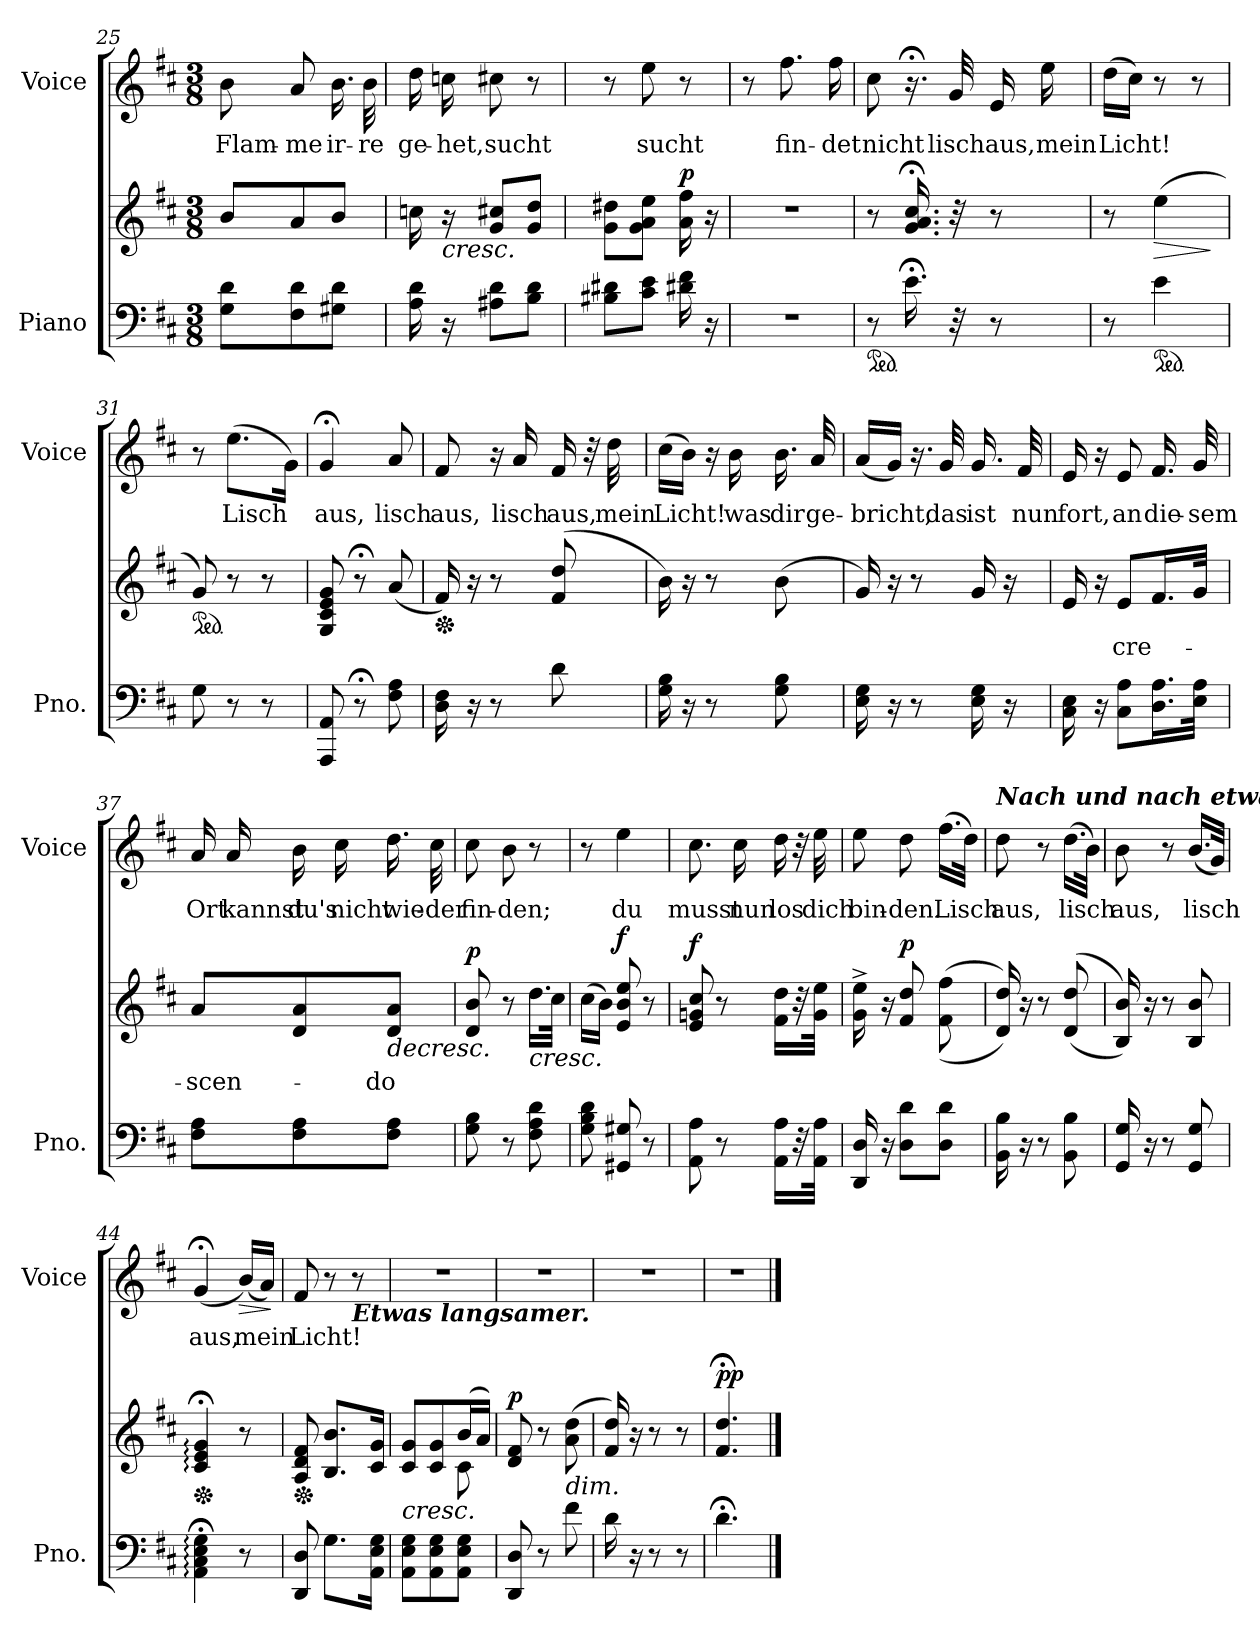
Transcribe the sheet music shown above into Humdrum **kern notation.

**kern	**kern	**text	**dynam	**kern	**text	**dynam
*part2	*part2	*part2	*part2	*part1	*part1	*part1
*staff3	*staff2	*staff2	*staff2/3	*staff1	*staff1	*staff1
*I"Piano	*	*	*	*I"Voice	*	*
*I'Pno.	*	*	*	*I'Voice	*	*
*clefF4	*clefG2	*	*	*clefG2	*	*
*k[f#c#]	*k[f#c#]	*	*	*k[f#c#]	*	*
*D:	*D:	*	*	*D:	*	*
*M3/8	*M3/8	*	*	*M3/8	*	*
=25	=25	=25	=25	=25	=25	=25
!	!	!	!	!	!LO:LY:b	!
8G\ 8d\L	8b/L	.	.	8b\	Flam-	.
!	!	!	!	!	!LO:LY:b	!
8F#\ 8d\	8a/	.	.	8a/	-me	.
!	!	!	!	!	!LO:LY:b	!
8G#X\ 8d\J	8b/J	.	.	16.b\	ir-	.
!	!	!	!	!	!LO:LY:b	!
.	.	.	.	32b\	-re	.
=26	=26	=26	=26	=26	=26	=26
!	!	!	!	!	!LO:LY:b	!
16A\ 16d\	16ccn\	.	.	16dd\	ge-	.
!	!LO:TX:b:i:t=cresc.	!	!	!	!	!
!	!	!	!	!	!LO:LY:b	!
16r	16r	.	.	16ccn\	-het,	.
!	!	!	!	!	!LO:LY:b	!
8A#X\ 8d\L	8g/ 8cc#X/L	.	.	8cc#X\	sucht	.
8B\ 8d\J	8g/ 8dd/J	.	.	8r	.	.
=27	=27	=27	=27	=27	=27	=27
8B#X\ 8d#X\L	8g\ 8dd#X\L	.	.	8r	.	.
!	!	!	!	!	!LO:LY:b	!
8c#\ 8e\J	8g\ 8a\ 8ee\J	.	.	8ee\	sucht	.
!	!	!	!LO:DY:b	!	!	!
16d#X\ 16f#\	16a\ 16ff#\	.	p	8r	.	.
16r	16r	.	.	.	.	.
=28	=28	=28	=28	=28	=28	=28
!LO:N:vis=1	!LO:N:vis=1	!	!	!	!	!
4.r	4.r	.	.	8r	.	.
!	!	!	!	!	!LO:LY:b	!
.	.	.	.	8.ff#\	fin-	.
!	!	!	!	!	!LO:LY:b	!
.	.	.	.	16ff#\	-det	.
=29	=29	=29	=29	=29	=29	=29
*ped	*	*	*	*	*	*
*	*^	*	*	*	*	*
!	!	!	!	!	!	!LO:LY:b	!
8r	8r	8ryy	.	.	8cc#\	nicht	.
16.e;<\	16.g/; 16.a/; 16.cc#/;	16.ryy	.	.	16.r;<	.	.
!	!	!	!	!	!	!LO:LY:b	!
32r	32r	8ryy	.	.	32g/	lisch	.
!	!	!	!	!	!	!LO:LY:b	!
8r	8r	.	.	.	16e/	aus,	.
!	!	!	!	!	!	!LO:LY:b	!
.	.	.	.	.	16ee\	mein	.
.	.	32ryy	.	.	.	.	.
!!LO:LB:g=z
=30	=30	=30	=30	=30	=30	=30	=30
!	!	!	!	!	!	!LO:LY:b	!
*	*v	*v	*	*	*	*	*
8r	8r	.	.	(>16dd\LL	Licht!	.
.	.	.	.	16cc#\JJ)	.	.
*ped	*	*	*	*	*	*
!	!	!	!LO:HP:b	!	!	!
4e\	(>4ee\	.	>	8r	.	.
.	.	.	.	8r	.	.
.	.	.	]	.	.	.
=31	=31	=31	=31	=31	=31	=31
*	*ped	*	*	*	*	*
8G\	8g/)	.	.	8r	.	.
!	!	!	!	!	!LO:LY:b	!
8r	8r	.	.	(>8.ee\L	Lisch	.
8r	8r	.	.	.	.	.
.	.	.	.	16g\Jk)	.	.
=32	=32	=32	=32	=32	=32	=32
!	!	!	!	!	!LO:LY:b	!
8AAA/ 8AA/	8G/ 8c#/ 8e/ 8g/	.	.	4g;/	aus,	.
8r;<	8r;<	.	.	.	.	.
!	!	!	!	!	!LO:LY:b	!
8F#\ 8A\	(<8a/	.	.	8a/	lisch	.
=33	=33	=33	=33	=33	=33	=33
*	*Xped	*	*	*	*	*
!	!	!	!	!	!LO:LY:b	!
16D\ 16F#\	16f#/)	.	.	8f#/	aus,	.
16r	16r	.	.	.	.	.
8r	8r	.	.	16r	.	.
!	!	!	!	!	!LO:LY:b	!
.	.	.	.	16a/	lisch	.
!	!	!	!	!	!LO:LY:b	!
8d\	(8f#/ 8dd/	.	.	16f#/	aus,	.
.	.	.	.	32r	.	.
!	!	!	!	!	!LO:LY:b	!
.	.	.	.	32dd\	mein	.
=34	=34	=34	=34	=34	=34	=34
!	!	!	!	!	!LO:LY:b	!
16G\ 16B\	16b\)	.	.	(>16cc#\LL	Licht!	.
16r	16r	.	.	16b\JJ)	.	.
8r	8r	.	.	16r	.	.
!	!	!	!	!	!LO:LY:b	!
.	.	.	.	16b\	was	.
!	!	!	!	!	!LO:LY:b	!
8G\ 8B\	(>8b\	.	.	16.b\	dir	.
!	!	!	!	!	!LO:LY:b	!
.	.	.	.	32a/	ge-	.
=35	=35	=35	=35	=35	=35	=35
!	!	!	!	!	!LO:LY:b	!
16E\ 16G\	16g/)	.	.	(<16a/LL	-bricht,	.
16r	16r	.	.	16g/JJ)	.	.
8r	8r	.	.	16.r	.	.
!	!	!	!	!	!LO:LY:b	!
.	.	.	.	32g/	das	.
!	!	!	!	!	!LO:LY:b	!
16E\ 16G\	16g/	.	.	16.g/	ist	.
16r	16r	.	.	.	.	.
!	!	!	!	!	!LO:LY:b	!
.	.	.	.	32f#/	nun	.
!!LO:LB:g=z
=36	=36	=36	=36	=36	=36	=36
!	!	!	!	!	!LO:LY:b	!
16C#\ 16E\	16e/	.	.	16e/	fort,	.
16r	16r	.	.	16r	.	.
!	!	!LO:LY:b	!	!	!LO:LY:b	!
8C#\ 8A\L	8e/L	cre-	.	8e/	an	.
!	!	!	!	!	!LO:LY:b	!
16.D\ 16.A\L	16.f#/L	.	.	16.f#/	die-	.
!	!	!	!	!	!LO:LY:b	!
32E\ 32A\JJk	32g/JJk	.	.	32g/	-sem	.
=37	=37	=37	=37	=37	=37	=37
!	!	!LO:LY:b	!	!	!LO:LY:b	!
8F#\ 8A\L	8a/L	-scen-	.	16a/	Ort	.
!	!	!	!	!	!LO:LY:b	!
.	.	.	.	16a/	kannst	.
!	!	!	!	!	!LO:LY:b	!
8F#\ 8A\	8d/ 8a/	.	]	16b\	du's	.
!	!	!	!	!	!LO:LY:b	!
.	.	.	.	16cc#\	nicht	.
!	!	!LO:LY:b	!LO:HP:b	!	!LO:LY:b	!
8F#\ 8A\J	8d/ 8a/J	-do	>	16.dd\	wie-	.
!	!	!	!	!	!LO:LY:b	!
.	.	.	.	32cc#\	-der	.
=38	=38	=38	=38	=38	=38	=38
!	!	!	!LO:DY:b	!	!LO:LY:b	!
8G\ 8B\	8d/ 8b/	.	p	8cc#\	fin-	.
!	!	!	!	!	!LO:LY:b	!
8r	8r	.	.	8b\	-den;	.
!	!LO:TX:b:i:t=cresc.	!	!	!	!	!
8F#\ 8A\ 8d\	16.dd\LL	.	.	8r	.	.
.	32cc#\JJk	.	.	.	.	.
=39	=39	=39	=39	=39	=39	=39
8G\ 8B\ 8d\	(>16cc#\LL	.	.	8r	.	.
.	16b\JJ)	.	.	.	.	.
!	!	!	!LO:DY:b	!	!LO:LY:b	!
8GG#X/ 8G#X/	8e/ 8b/ 8ee/	.	f	4ee\	du	.
8r	8r	.	.	.	.	.
=40	=40	=40	=40	=40	=40	=40
!	!	!	!LO:DY:b	!	!LO:LY:b	!
8AA\ 8A\	8e/ 8gn/ 8cc#/	.	f	8.cc#\	musst	.
8r	8r	.	.	.	.	.
!	!	!	!	!	!LO:LY:b	!
.	.	.	.	16cc#\	nun	.
!	!	!	!	!	!LO:LY:b	!
16AA\ 16A\KL	16f#\ 16dd\KL	.	.	16dd\	los	.
32r	32r	.	.	32r	.	.
!	!	!	!	!	!LO:LY:b	!
32AA\ 32A\Jkk	32g\ 32ee\Jkk	.	.	32ee\	dich	.
!!LO:LB:g=z
=41	=41	=41	=41	=41	=41	=41
!	!	!	!	!	!LO:LY:b	!
16DD/ 16D/	16g\^> 16ee\^>	.	.	8ee\	bin-	.
16r	16r	.	.	.	.	.
!	!	!	!LO:DY:b	!	!LO:LY:b	!
8D\ 8d\L	8f#/ 8dd/	.	p	8dd\	-den.	.
!	!	!	!	!	!LO:LY:b	!
8D\ 8d\J	(>(8f#\ 8ff#\	.	.	(>16.ff#\LL	Lisch	.
.	.	.	.	32dd\JJk)	.	.
=42	=42	=42	=42	=42	=42	=42
!	!	!	!	!LO:TX:a:Bi:t=Nach und nach etwas langsamer.	!	!
!	!	!	!	!	!LO:LY:b	!
16BB\ 16B\	16d/ 16dd/))	.	.	8dd\	aus,	.
16r	16r	.	.	.	.	.
8r	8r	.	.	8r	.	.
!	!	!	!	!	!LO:LY:b	!
8BB\ 8B\	(<(8d/ 8dd/	.	.	(>16.dd\LL	lisch	.
.	.	.	.	32b\JJk)	.	.
=43	=43	=43	=43	=43	=43	=43
!	!	!	!	!	!LO:LY:b	!
16GG/ 16G/	16B/ 16b/))	.	.	8b\	aus,	.
16r	16r	.	.	.	.	.
8r	8r	.	.	8r	.	.
!	!	!	!	!	!LO:LY:b	!
8GG/ 8G/	8B/ 8b/	.	.	(<16.b/LL	lisch	.
.	.	.	.	32g/JJk)	.	.
=44	=44	=44	=44	=44	=44	=44
*	*Xped	*	*	*	*	*
*	*^	*	*	*	*	*
!	!	!	!	!	!	!LO:LY:b	!
4AA\:;< 4C#\:;< 4E\:;< 4G\:;<	4c#/:; 4e/:; 4g/:;	4ryy	.	.	(<4g;/	aus,	.
!	!	!	!	!	!	!LO:LY:b	!LO:HP:b
8r	8r	8ryy	.	.	(<16b/LL)	mein	>
.	.	.	.	.	16a/JJ)	.	.
*	*v	*v	*	*	*	*	*
.	.	.	.	.	.	]
=45	=45	=45	=45	=45	=45	=45
*	*Xped	*	*	*	*	*
!	!	!	!	!	!LO:LY:b	!
8DD/ 8D/	8A/ 8d/ 8f#/	.	.	8f#/	Licht!	.
8.G\L	8.B/ 8.b/L	.	.	8r	.	.
!	!	!	!	!LO:TX:b:Bi:t=Etwas langsamer.	!	!
.	.	.	.	8r	.	.
16AA\ 16E\ 16G\Jk	16c#/ 16g/Jk	.	.	.	.	.
=46	=46	=46	=46	=46	=46	=46
*	*^	*	*	*	*	*
!	!LO:TX:b:i:t=cresc.	!	!	!	!	!	!
!	!	!	!	!	!LO:N:vis=1	!	!
8AA\ 8E\ 8G\L	8c#/ 8g/L	4ryy	.	.	4.r	.	.
8AA\ 8E\ 8G\	8c#/ 8g/	.	.	.	.	.	.
8AA\ 8E\ 8G\J	(>16b/L	8c#\	.	.	.	.	.
.	16a/JJ)	.	.	.	.	.	.
*	*v	*v	*	*	*	*	*
=47	=47	=47	=47	=47	=47	=47
!	!	!	!LO:DY:b	!LO:N:vis=1	!	!
8DD/ 8D/	8d/ 8f#/	.	p	4.r	.	.
8r	8r	.	.	.	.	.
!	!LO:TX:b:i:t=dim.	!	!	!	!	!
8f#\	(8a\ 8dd\	.	.	.	.	.
=48	=48	=48	=48	=48	=48	=48
!	!	!	!	!LO:N:vis=1	!	!
16d\	16f#/ 16dd/)	.	.	4.r	.	.
16r	16r	.	.	.	.	.
8r	8r	.	.	.	.	.
8r	8r	.	.	.	.	.
=49	=49	=49	=49	=49	=49	=49
!	!	!	!LO:DY:b	!LO:N:vis=1	!	!
4.d;<\	4.f#/; 4.dd/;	.	pp	4.r	.	.
==	==	==	==	==	==	==
*-	*-	*-	*-	*-	*-	*-
